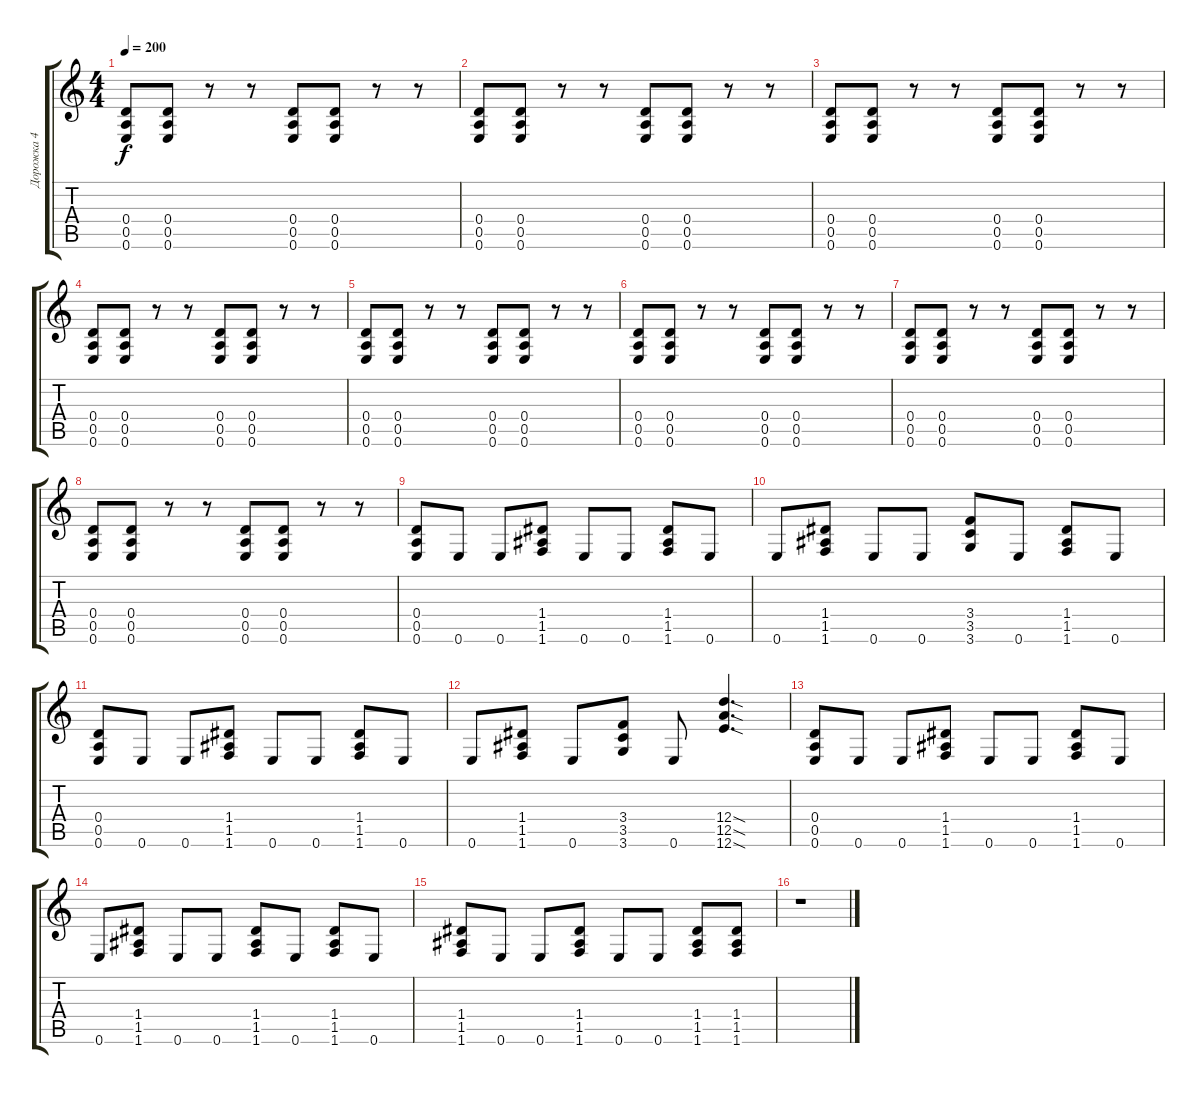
\track ("Дорожка 4" "Дорожка 4") {instrument distortionguitar}
\staff {score tabs}
\tuning (E4 B3 G3 D3 A2 E2) {hide}
\ts (4 4)
\tempo 200
\clef g2
\ks c
(0.4 0.5 0.6).8{dy f} (0.4 0.5 0.6).8 r.8 r.8 (0.4 0.5 0.6).8 (0.4 0.5 0.6).8 r.8 r.8 |
(0.4 0.5 0.6).8 (0.4 0.5 0.6).8 r.8 r.8 (0.4 0.5 0.6).8 (0.4 0.5 0.6).8 r.8 r.8 |
(0.4 0.5 0.6).8 (0.4 0.5 0.6).8 r.8 r.8 (0.4 0.5 0.6).8 (0.4 0.5 0.6).8 r.8 r.8 |
(0.4 0.5 0.6).8 (0.4 0.5 0.6).8 r.8 r.8 (0.4 0.5 0.6).8 (0.4 0.5 0.6).8 r.8 r.8 |
(0.4 0.5 0.6).8 (0.4 0.5 0.6).8 r.8 r.8 (0.4 0.5 0.6).8 (0.4 0.5 0.6).8 r.8 r.8 |
(0.4 0.5 0.6).8 (0.4 0.5 0.6).8 r.8 r.8 (0.4 0.5 0.6).8 (0.4 0.5 0.6).8 r.8 r.8 |
(0.4 0.5 0.6).8 (0.4 0.5 0.6).8 r.8 r.8 (0.4 0.5 0.6).8 (0.4 0.5 0.6).8 r.8 r.8 |
(0.4 0.5 0.6).8 (0.4 0.5 0.6).8 r.8 r.8 (0.4 0.5 0.6).8 (0.4 0.5 0.6).8 r.8 r.8 |
(0.4 0.5 0.6).8 0.6.8 0.6.8 (1.4 1.5 1.6).8 0.6.8 0.6.8 (1.4 1.5 1.6).8 0.6.8 |
0.6.8 (1.4 1.5 1.6).8 0.6.8 0.6.8 (3.4 3.5 3.6).8 0.6.8 (1.4 1.5 1.6).8 0.6.8 |
(0.4 0.5 0.6).8 0.6.8 0.6.8 (1.4 1.5 1.6).8 0.6.8 0.6.8 (1.4 1.5 1.6).8 0.6.8 |
0.6.8 (1.4 1.5 1.6).8 0.6.8 (3.4 3.5 3.6).8 0.6.8 (12.4{sod} 12.5{sod} 12.6{sod}).4{d} |
(0.4 0.5 0.6).8 0.6.8 0.6.8 (1.4 1.5 1.6).8 0.6.8 0.6.8 (1.4 1.5 1.6).8 0.6.8 |
0.6.8 (1.4 1.5 1.6).8 0.6.8 0.6.8 (1.4 1.5 1.6).8 0.6.8 (1.4 1.5 1.6).8 0.6.8 |
(1.4 1.5 1.6).8 0.6.8 0.6.8 (1.4 1.5 1.6).8 0.6.8 0.6.8 (1.4 1.5 1.6).8 (1.4 1.5 1.6).8 |
r.1
